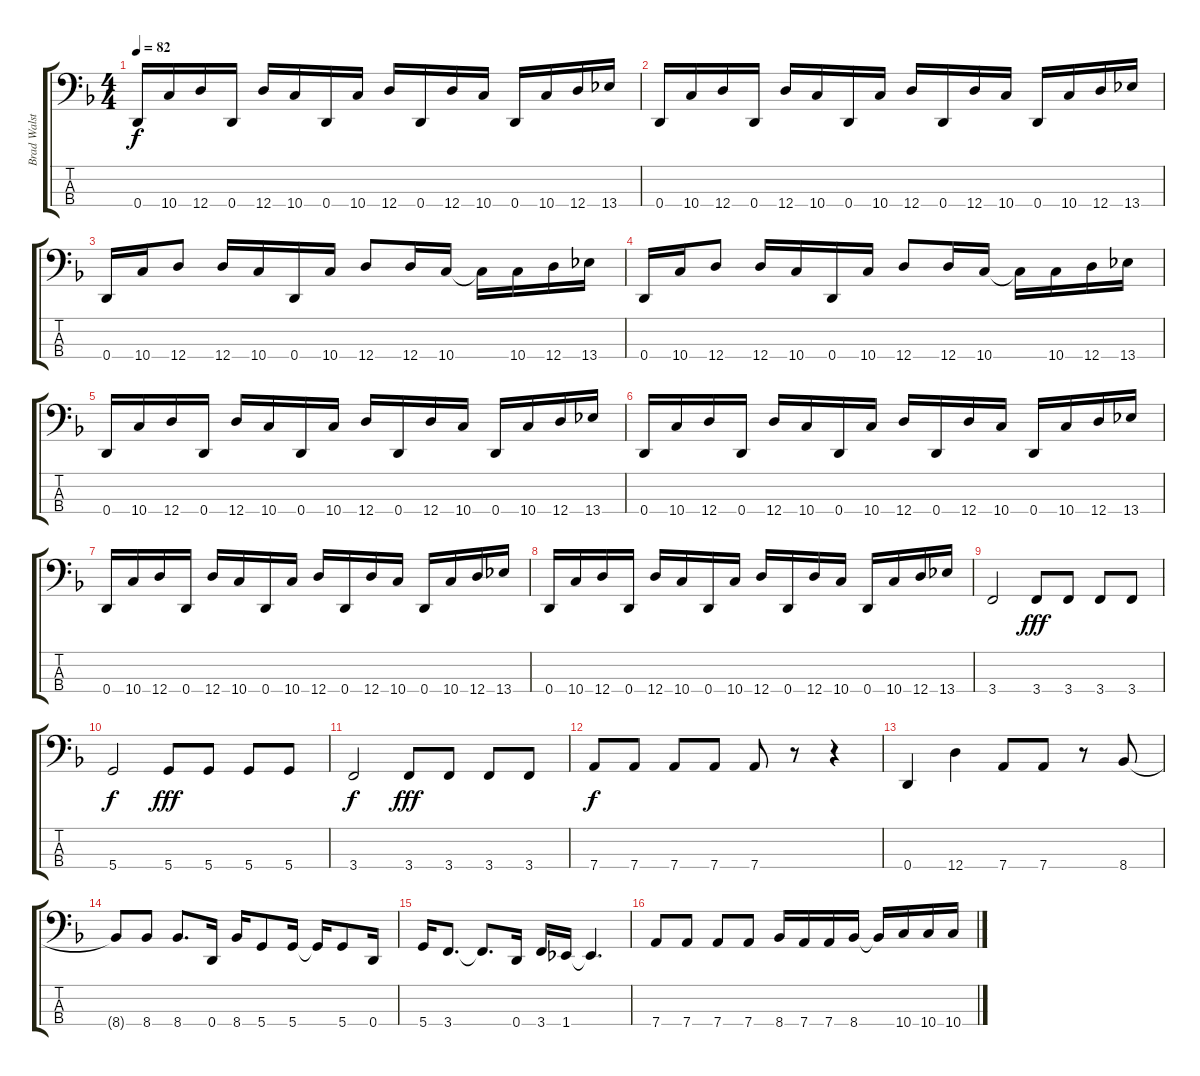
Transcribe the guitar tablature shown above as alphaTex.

\track ("Brad Walst" "Brad Walst") {instrument electricbassfinger}
\staff {score tabs}
\tuning (G2 D2 A1 D1) {hide}
\ts (4 4)
\tempo 82
\clef f4
\ks f
0.4.16{dy f} 10.4.16 12.4.16 0.4.16 12.4.16 10.4.16 0.4.16 10.4.16 12.4.16 0.4.16 12.4.16 10.4.16 0.4.16 10.4.16 12.4.16 13.4.16 |
0.4.16 10.4.16 12.4.16 0.4.16 12.4.16 10.4.16 0.4.16 10.4.16 12.4.16 0.4.16 12.4.16 10.4.16 0.4.16 10.4.16 12.4.16 13.4.16 |
0.4.16 10.4.16 12.4.8 12.4.16 10.4.16 0.4.16 10.4.16 12.4.8 12.4.16 10.4.16 10.4{t}.16 10.4.16 12.4.16 13.4.16 |
0.4.16 10.4.16 12.4.8 12.4.16 10.4.16 0.4.16 10.4.16 12.4.8 12.4.16 10.4.16 10.4{t}.16 10.4.16 12.4.16 13.4.16 |
0.4.16 10.4.16 12.4.16 0.4.16 12.4.16 10.4.16 0.4.16 10.4.16 12.4.16 0.4.16 12.4.16 10.4.16 0.4.16 10.4.16 12.4.16 13.4.16 |
0.4.16 10.4.16 12.4.16 0.4.16 12.4.16 10.4.16 0.4.16 10.4.16 12.4.16 0.4.16 12.4.16 10.4.16 0.4.16 10.4.16 12.4.16 13.4.16 |
0.4.16 10.4.16 12.4.16 0.4.16 12.4.16 10.4.16 0.4.16 10.4.16 12.4.16 0.4.16 12.4.16 10.4.16 0.4.16 10.4.16 12.4.16 13.4.16 |
0.4.16 10.4.16 12.4.16 0.4.16 12.4.16 10.4.16 0.4.16 10.4.16 12.4.16 0.4.16 12.4.16 10.4.16 0.4.16 10.4.16 12.4.16 13.4.16 |
3.4.2 3.4.8{dy fff} 3.4.8 3.4.8 3.4.8 |
5.4.2{dy f} 5.4.8{dy fff} 5.4.8 5.4.8 5.4.8 |
3.4.2{dy f} 3.4.8{dy fff} 3.4.8 3.4.8 3.4.8 |
7.4.8{dy f} 7.4.8 7.4.8 7.4.8 7.4.8 r.8 r.4 |
0.4.4 12.4.4 7.4.8 7.4.8 r.8 8.4.8 |
8.4{t}.8 8.4.8 8.4.8{d} 0.4.16 8.4.16 5.4.8 5.4.16 5.4{t}.16 5.4.8 0.4.16 |
5.4.16 3.4.8{d} 3.4{t}.8{d} 0.4.16 3.4.16 1.4.16 1.4{t}.4{d} |
7.4.8 7.4.8 7.4.8 7.4.8 8.4.16 7.4.16 7.4.16 8.4.16 8.4{t}.16 10.4.16 10.4.16 10.4.16
